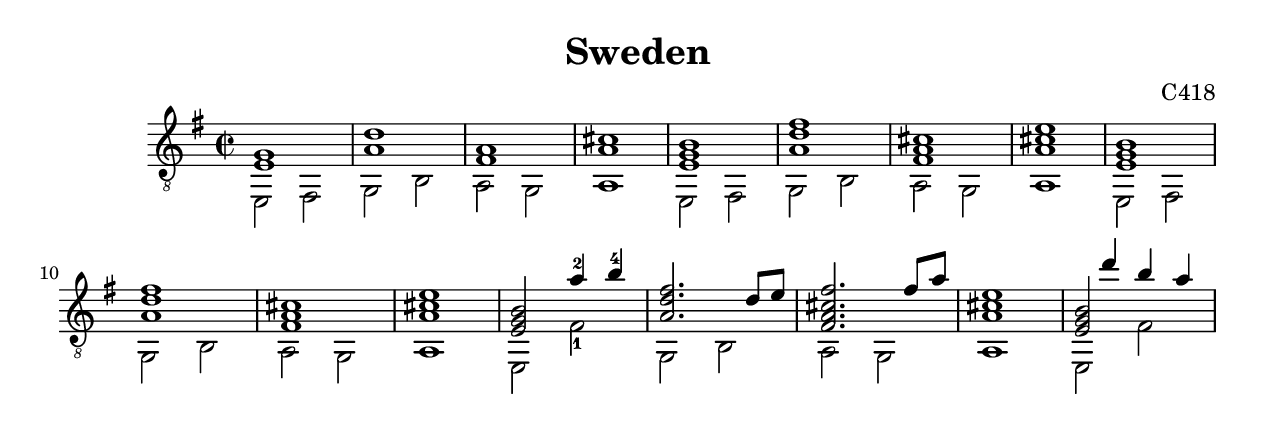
%Classical Arrangment of Sweden
\version "2.22.1"
\language "english"
#(set-default-paper-size "letter")

\header {
	title = "Sweden"
	composer = "C418"
	% Do not display the default LilyPond footer for this book
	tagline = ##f
}

<<
% Melody Voice
\relative {
	\clef "treble_8"
	\key g 
	\major
	\voiceOne
	\time 2/2
		\relative c' 
			{s1 | s | s | s | s | s | s | s | s | s | s | s | s2 a'4-2 b-4}
			{<fs' a, d>2. d8 e | <fs, a cs fs>2. fs' 8 a | <a, cs e>1}
			{s4 d' b a}
}
% Harmony Voices
\\
\relative {
	\voiceThree
		\relative c
			{<e g>1 | <a d> | <fs a> | <a cs>}
			{<e g b>1 | <a d fs> | <fs a cs> | <a cs e>}
			{<e g b>1 | <a d fs> | <fs a cs> | <a cs e>}
			{<e g b>2 s2 | s1| }
			{s1 | s1 | <e g b>2 }
}
% Bass voice
\\
\relative {
	\voiceTwo
		\relative c
			{e,2 fs | g b | a g | a1}
			{e,2 fs | g b | a g | a1}
			{e2 fs | g b | a g | a1}
			{e2 fs'-1 | g, b | a g | a1 }
			{e2 fs'2}
} 
>>